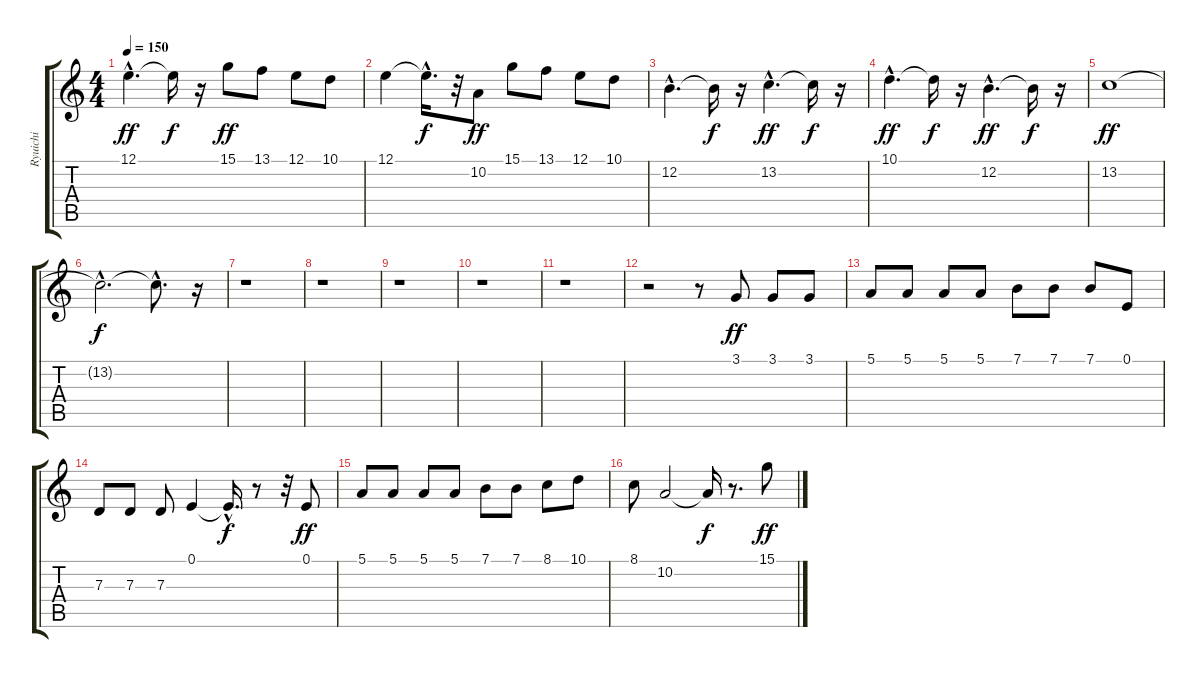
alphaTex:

\track ("Ryuichi" "Ryuichi") {instrument altosax}
\staff {score tabs}
\tuning (E4 B3 G3 D3 A2 E2) {hide}
\ts (4 4)
\tempo 150
\clef g2
\ks c
12.1{hac}.4{d dy ff} 12.1{t}.16{dy f} r.16 15.1.8{dy ff} 13.1.8 12.1.8 10.1.8 |
12.1.4 12.1{hac t}.16{d dy f} r.32 10.2.8{dy ff} 15.1.8 13.1.8 12.1.8 10.1.8 |
12.2{hac}.4{d} 12.2{t}.16{dy f} r.16 13.2{hac}.4{d dy ff} 13.2{t}.16{dy f} r.16 |
10.1{hac}.4{d dy ff} 10.1{t}.16{dy f} r.16 12.2{hac}.4{d dy ff} 12.2{t}.16{dy f} r.16 |
13.2.1{dy ff} |
13.2{hac t}.2{d dy f} 13.2{hac t}.8{d} r.16 |
r.1 |
r.1 |
r.1 |
r.1 |
r.1 |
r.2 r.8 3.1.8{dy ff} 3.1.8 3.1.8 |
5.1.8 5.1.8 5.1.8 5.1.8 7.1.8 7.1.8 7.1.8 0.1.8 |
7.3.8 7.3.8 7.3.8 0.1.4 0.1{hac t}.16{d dy f} r.8 r.32 0.1.8{dy ff} |
5.1.8 5.1.8 5.1.8 5.1.8 7.1.8 7.1.8 8.1.8 10.1.8 |
8.1.8 10.2.2 10.2{t}.16{dy f} r.8{d} 15.1.8{dy ff}
